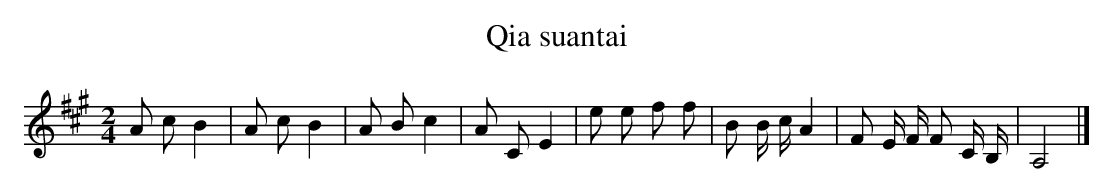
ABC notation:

X:1
T: Qia suantai
L: 1/8
M: 2/4
K: A
A cB2 [I:setbarnb 1]|
A cB2 |
A Bc2 |
A CE2 |
e e f f |
B B/ c/A2 |
F E/ F/ F C/ B,/ |
A,4 |]
